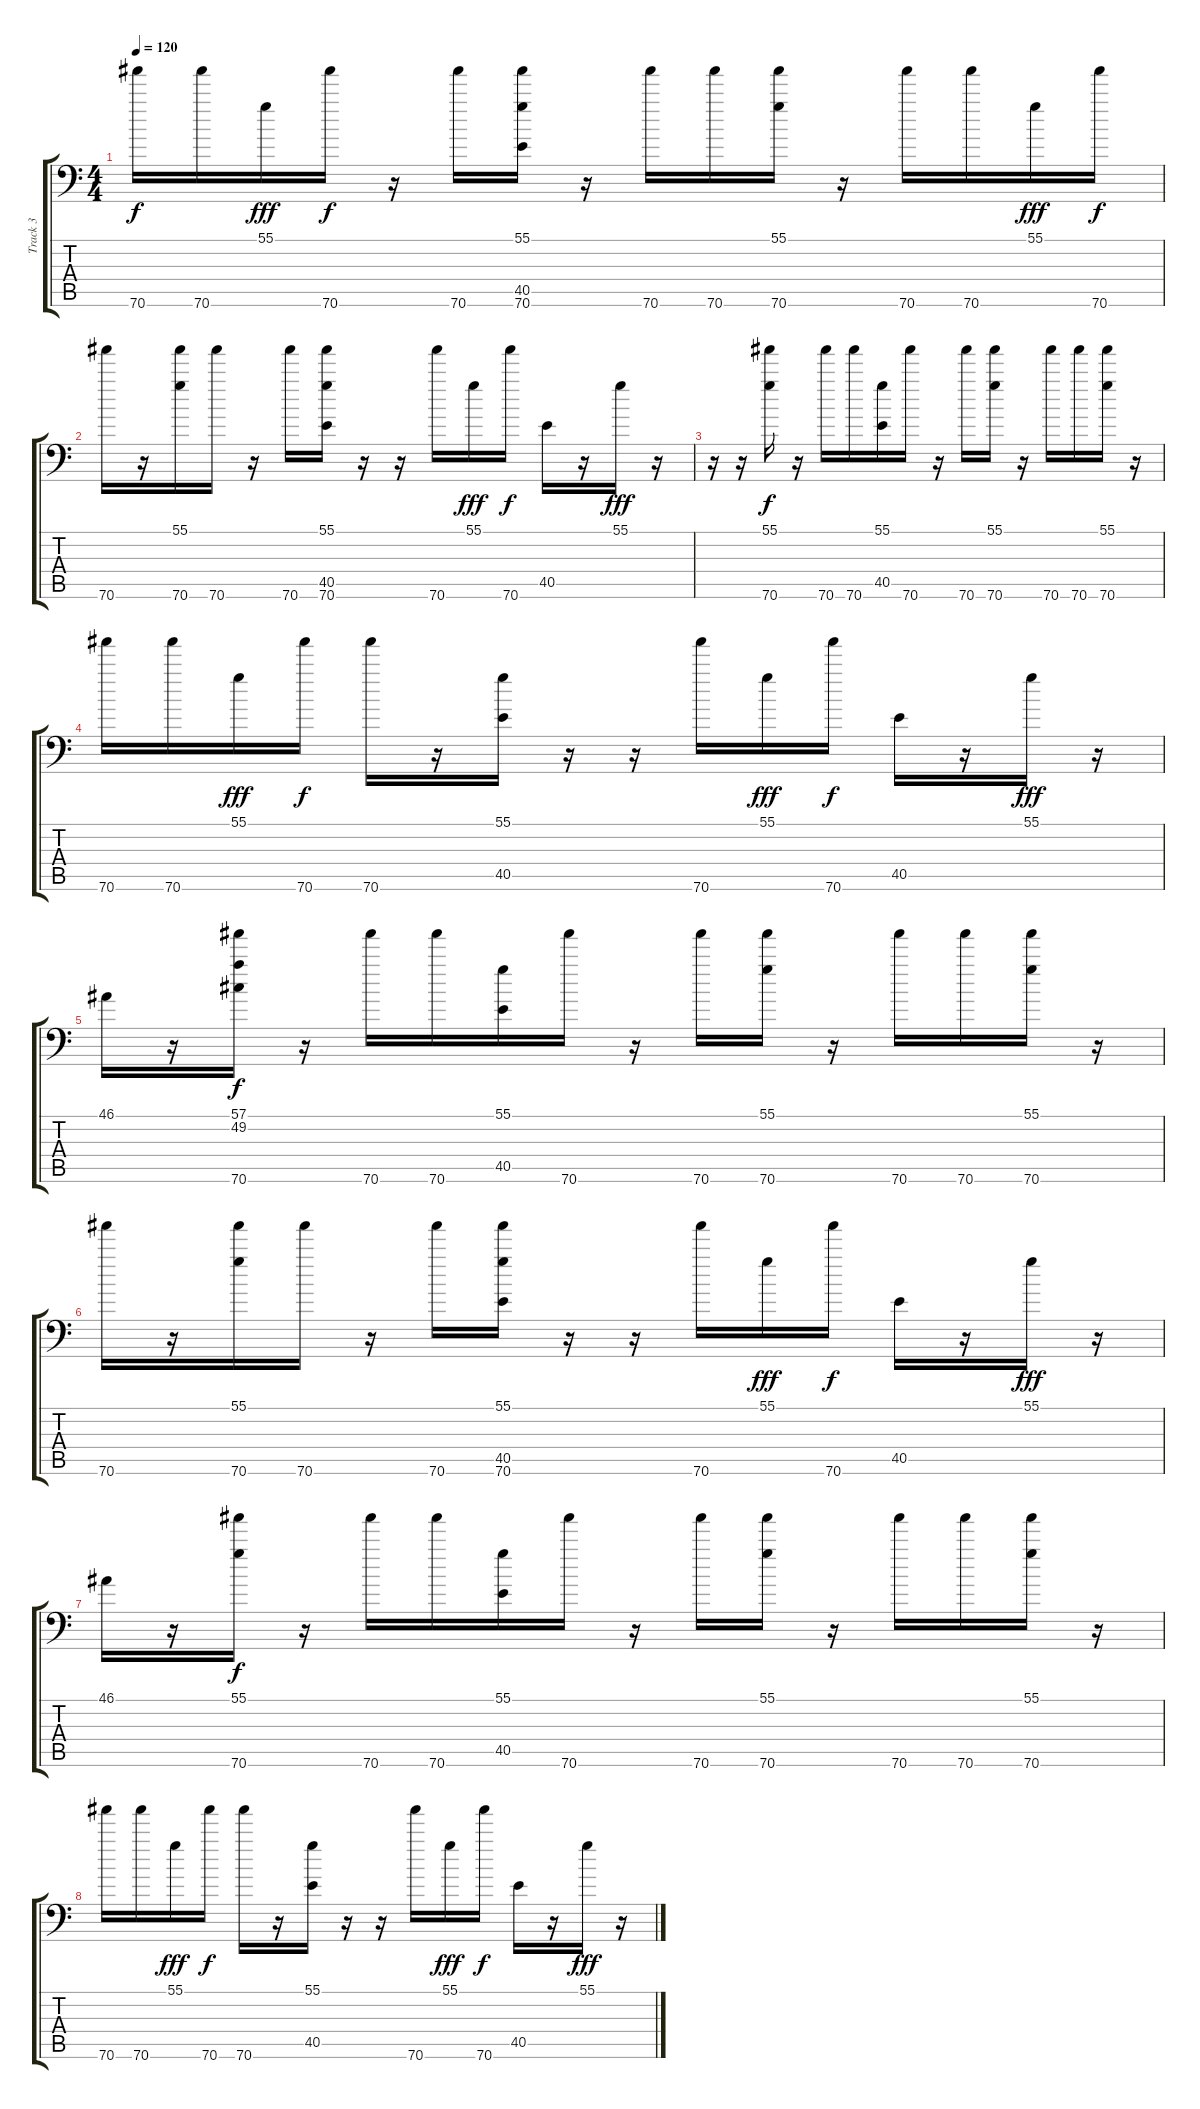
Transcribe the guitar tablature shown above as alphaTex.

\track ("Track 3" "Track 3") {instrument acousticgrandpiano}
\staff {score tabs}
\tuning (C-1 C-1 C-1 C-1 C-1 C-1) {hide}
\ts (4 4)
\tempo 120
\clef f4
\ks c
70.6.16{dy f} 70.6.16 55.1.16{dy fff} 70.6.16{dy f} r.16 70.6.16 (55.1 40.5 70.6).16 r.16 70.6.16 70.6.16 (55.1 70.6).16 r.16 70.6.16 70.6.16 55.1.16{dy fff} 70.6.16{dy f} |
70.6.16 r.16 (55.1 70.6).16 70.6.16 r.16 70.6.16 (55.1 40.5 70.6).16 r.16 r.16 70.6.16 55.1.16{dy fff} 70.6.16{dy f} 40.5.16 r.16 55.1.16{dy fff} r.16 |
r.16 r.16 (55.1 70.6).16{dy f} r.16 70.6.16 70.6.16 (55.1 40.5).16 70.6.16 r.16 70.6.16 (55.1 70.6).16 r.16 70.6.16 70.6.16 (55.1 70.6).16 r.16 |
70.6.16 70.6.16 55.1.16{dy fff} 70.6.16{dy f} 70.6.16 r.16 (55.1 40.5).16 r.16 r.16 70.6.16 55.1.16{dy fff} 70.6.16{dy f} 40.5.16 r.16 55.1.16{dy fff} r.16 |
46.1.16 r.16 (57.1 49.2 70.6).16{dy f} r.16 70.6.16 70.6.16 (55.1 40.5).16 70.6.16 r.16 70.6.16 (55.1 70.6).16 r.16 70.6.16 70.6.16 (55.1 70.6).16 r.16 |
70.6.16 r.16 (55.1 70.6).16 70.6.16 r.16 70.6.16 (55.1 40.5 70.6).16 r.16 r.16 70.6.16 55.1.16{dy fff} 70.6.16{dy f} 40.5.16 r.16 55.1.16{dy fff} r.16 |
46.1.16 r.16 (55.1 70.6).16{dy f} r.16 70.6.16 70.6.16 (55.1 40.5).16 70.6.16 r.16 70.6.16 (55.1 70.6).16 r.16 70.6.16 70.6.16 (55.1 70.6).16 r.16 |
70.6.16 70.6.16 55.1.16{dy fff} 70.6.16{dy f} 70.6.16 r.16 (55.1 40.5).16 r.16 r.16 70.6.16 55.1.16{dy fff} 70.6.16{dy f} 40.5.16 r.16 55.1.16{dy fff} r.16
